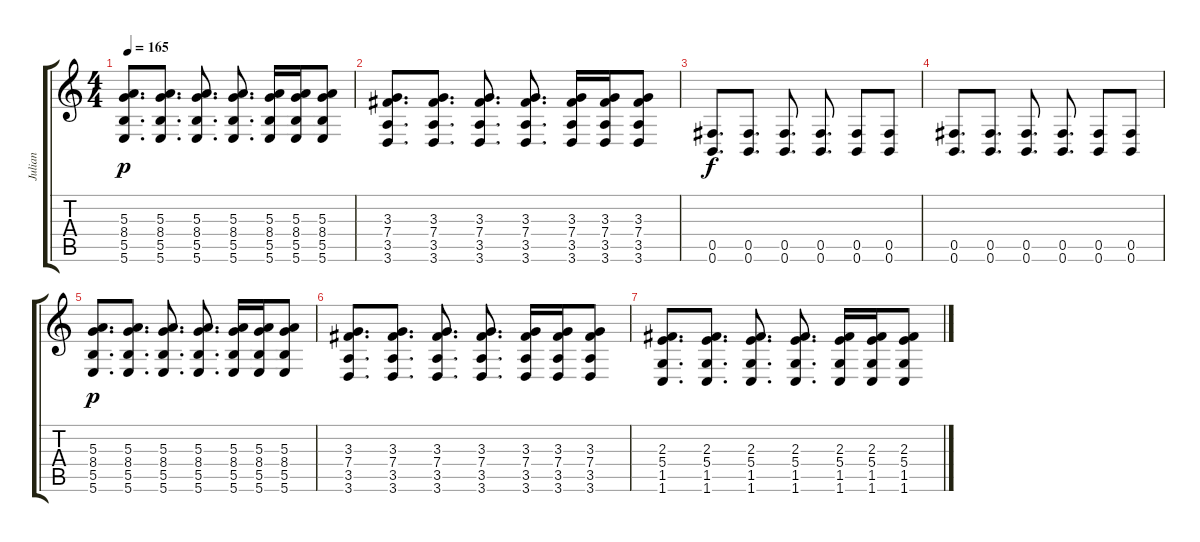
\track ("Julian" "Julian") {instrument overdrivenguitar}
\staff {score tabs}
\tuning (Db4 Ab3 E3 B2 Gb2 B1) {hide}
\ts (4 4)
\tempo 165
\clef g2
\ks c
(5.3 8.4 5.5 5.6).8{d dy p} (5.3 8.4 5.5 5.6).8{d} (5.3 8.4 5.5 5.6).8{d} (5.3 8.4 5.5 5.6).8{d} (5.3 8.4 5.5 5.6).16 (5.3 8.4 5.5 5.6).16 (5.3 8.4 5.5 5.6).8 |
(3.3 7.4 3.5 3.6).8{d} (3.3 7.4 3.5 3.6).8{d} (3.3 7.4 3.5 3.6).8{d} (3.3 7.4 3.5 3.6).8{d} (3.3 7.4 3.5 3.6).16 (3.3 7.4 3.5 3.6).16 (3.3 7.4 3.5 3.6).8 |
(0.5 0.6).8{d dy f} (0.5 0.6).8{d} (0.5 0.6).8{d} (0.5 0.6).8{d} (0.5 0.6).8 (0.5 0.6).8 |
(0.5 0.6).8{d} (0.5 0.6).8{d} (0.5 0.6).8{d} (0.5 0.6).8{d} (0.5 0.6).8 (0.5 0.6).8 |
(5.3 8.4 5.5 5.6).8{d dy p} (5.3 8.4 5.5 5.6).8{d} (5.3 8.4 5.5 5.6).8{d} (5.3 8.4 5.5 5.6).8{d} (5.3 8.4 5.5 5.6).16 (5.3 8.4 5.5 5.6).16 (5.3 8.4 5.5 5.6).8 |
(3.3 7.4 3.5 3.6).8{d} (3.3 7.4 3.5 3.6).8{d} (3.3 7.4 3.5 3.6).8{d} (3.3 7.4 3.5 3.6).8{d} (3.3 7.4 3.5 3.6).16 (3.3 7.4 3.5 3.6).16 (3.3 7.4 3.5 3.6).8 |
(2.3 5.4 1.5 1.6).8{d} (2.3 5.4 1.5 1.6).8{d} (2.3 5.4 1.5 1.6).8{d} (2.3 5.4 1.5 1.6).8{d} (2.3 5.4 1.5 1.6).16 (2.3 5.4 1.5 1.6).16 (2.3 5.4 1.5 1.6).8
